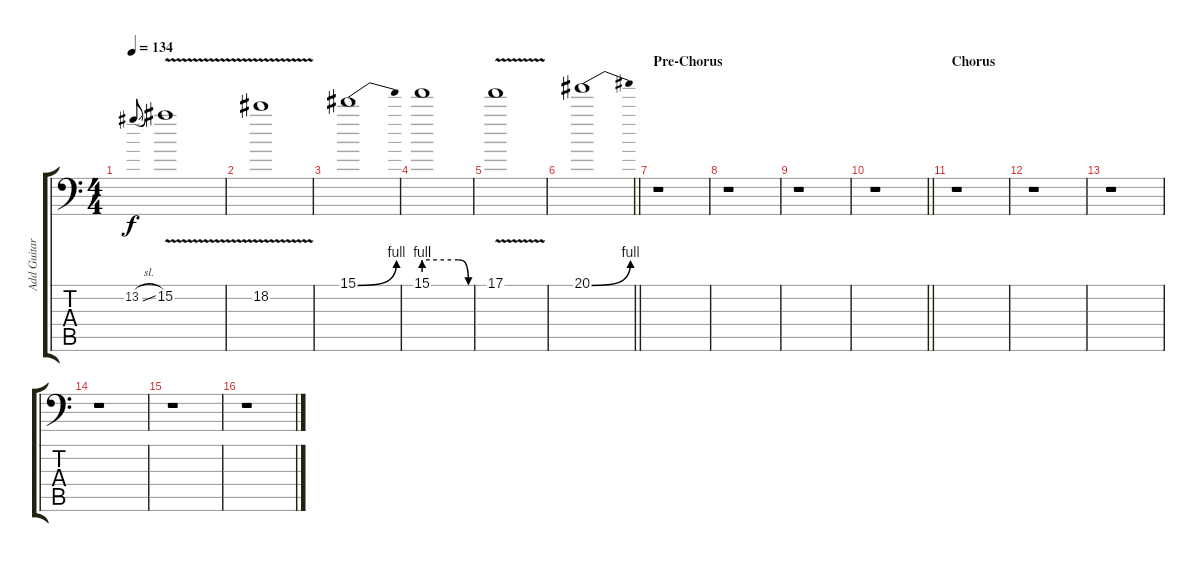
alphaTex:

\track ("Add Guitar Right" "Add Guitar") {instrument overdrivenguitar}
\staff {score tabs}
\tuning (C4 G3 Eb3 Bb2 F2 Bb1) {hide}
\ts (4 4)
\tempo 134
\clef f4
\ks c
13.2{sl}.8{gr onbeat dy f} 15.2{v}.1 |
18.2{v}.1 |
15.1{be (bend 0 0 60 4)}.1 |
15.1{be (custom 0 4 45 4 58 0 60 0)}.1 |
17.1{v}.1 |
\barLineRight lightlight
20.1{be (bend 0 0 60 4)}.1 |
\section ("" "Pre-Chorus")
r.1 |
r.1 |
r.1 |
\barLineRight lightlight
r.1 |
\section ("" "Chorus")
r.1 |
r.1 |
r.1 |
r.1 |
r.1 |
r.1
